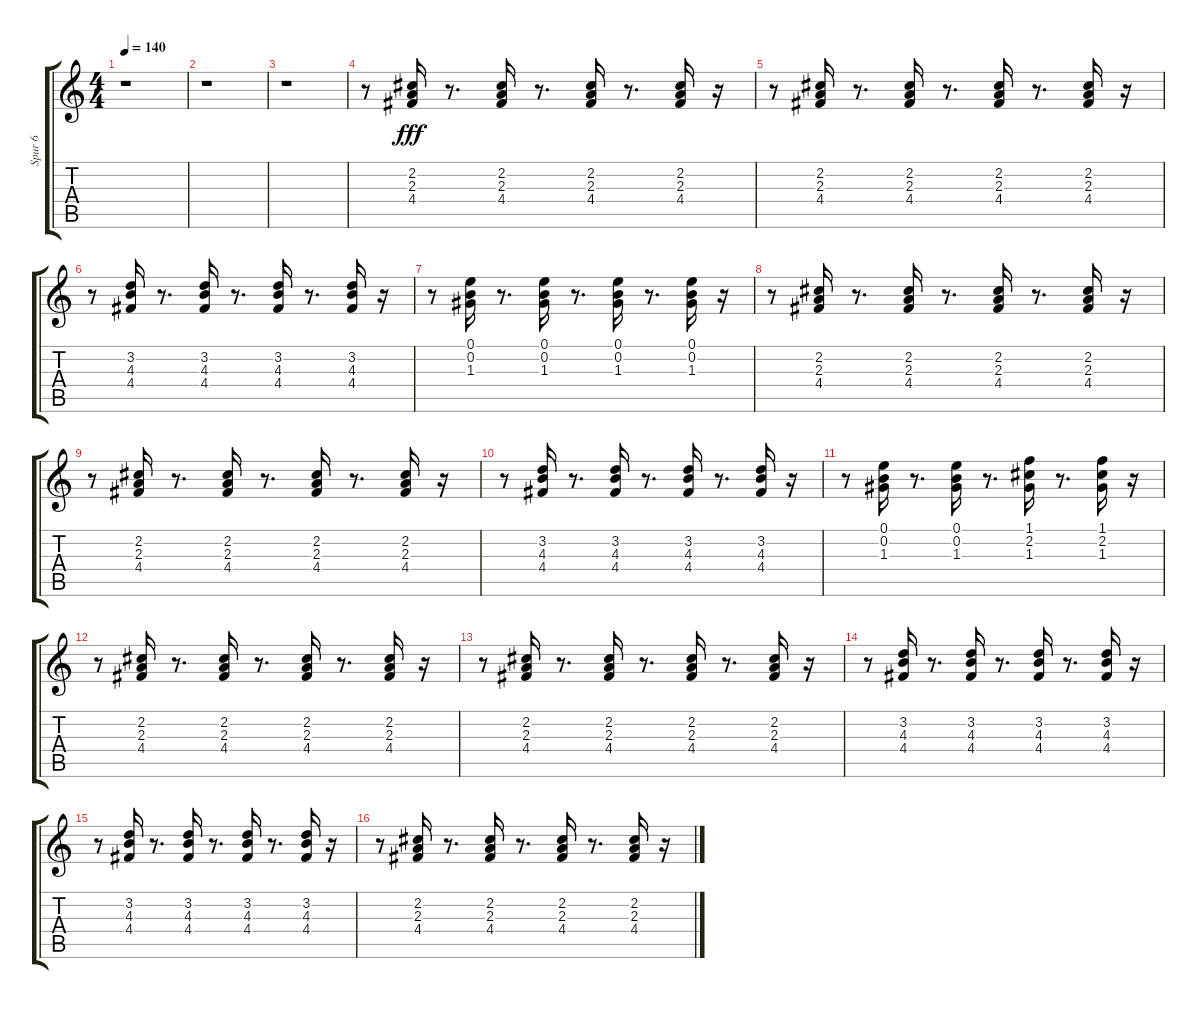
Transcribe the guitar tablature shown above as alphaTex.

\track ("Spur 6" "Spur 6") {instrument electricguitarclean}
\staff {score tabs}
\tuning (E4 B3 G3 D3 A2 E2) {hide}
\ts (4 4)
\tempo 140
\clef g2
\ks c
r.1{dy fff} |
r.1 |
r.1 |
r.8 (2.2 2.3 4.4).16 r.8{d} (2.2 2.3 4.4).16 r.8{d} (2.2 2.3 4.4).16 r.8{d} (2.2 2.3 4.4).16 r.16 |
r.8 (2.2 2.3 4.4).16 r.8{d} (2.2 2.3 4.4).16 r.8{d} (2.2 2.3 4.4).16 r.8{d} (2.2 2.3 4.4).16 r.16 |
r.8 (3.2 4.3 4.4).16 r.8{d} (3.2 4.3 4.4).16 r.8{d} (3.2 4.3 4.4).16 r.8{d} (3.2 4.3 4.4).16 r.16 |
r.8 (0.1 0.2 1.3).16 r.8{d} (0.1 0.2 1.3).16 r.8{d} (0.1 0.2 1.3).16 r.8{d} (0.1 0.2 1.3).16 r.16 |
r.8 (2.2 2.3 4.4).16 r.8{d} (2.2 2.3 4.4).16 r.8{d} (2.2 2.3 4.4).16 r.8{d} (2.2 2.3 4.4).16 r.16 |
r.8 (2.2 2.3 4.4).16 r.8{d} (2.2 2.3 4.4).16 r.8{d} (2.2 2.3 4.4).16 r.8{d} (2.2 2.3 4.4).16 r.16 |
r.8 (3.2 4.3 4.4).16 r.8{d} (3.2 4.3 4.4).16 r.8{d} (3.2 4.3 4.4).16 r.8{d} (3.2 4.3 4.4).16 r.16 |
r.8 (0.1 0.2 1.3).16 r.8{d} (0.1 0.2 1.3).16 r.8{d} (1.1 2.2 1.3).16 r.8{d} (1.1 2.2 1.3).16 r.16 |
r.8 (2.2 2.3 4.4).16 r.8{d} (2.2 2.3 4.4).16 r.8{d} (2.2 2.3 4.4).16 r.8{d} (2.2 2.3 4.4).16 r.16 |
r.8 (2.2 2.3 4.4).16 r.8{d} (2.2 2.3 4.4).16 r.8{d} (2.2 2.3 4.4).16 r.8{d} (2.2 2.3 4.4).16 r.16 |
r.8 (3.2 4.3 4.4).16 r.8{d} (3.2 4.3 4.4).16 r.8{d} (3.2 4.3 4.4).16 r.8{d} (3.2 4.3 4.4).16 r.16 |
r.8 (3.2 4.3 4.4).16 r.8{d} (3.2 4.3 4.4).16 r.8{d} (3.2 4.3 4.4).16 r.8{d} (3.2 4.3 4.4).16 r.16 |
r.8 (2.2 2.3 4.4).16 r.8{d} (2.2 2.3 4.4).16 r.8{d} (2.2 2.3 4.4).16 r.8{d} (2.2 2.3 4.4).16 r.16
